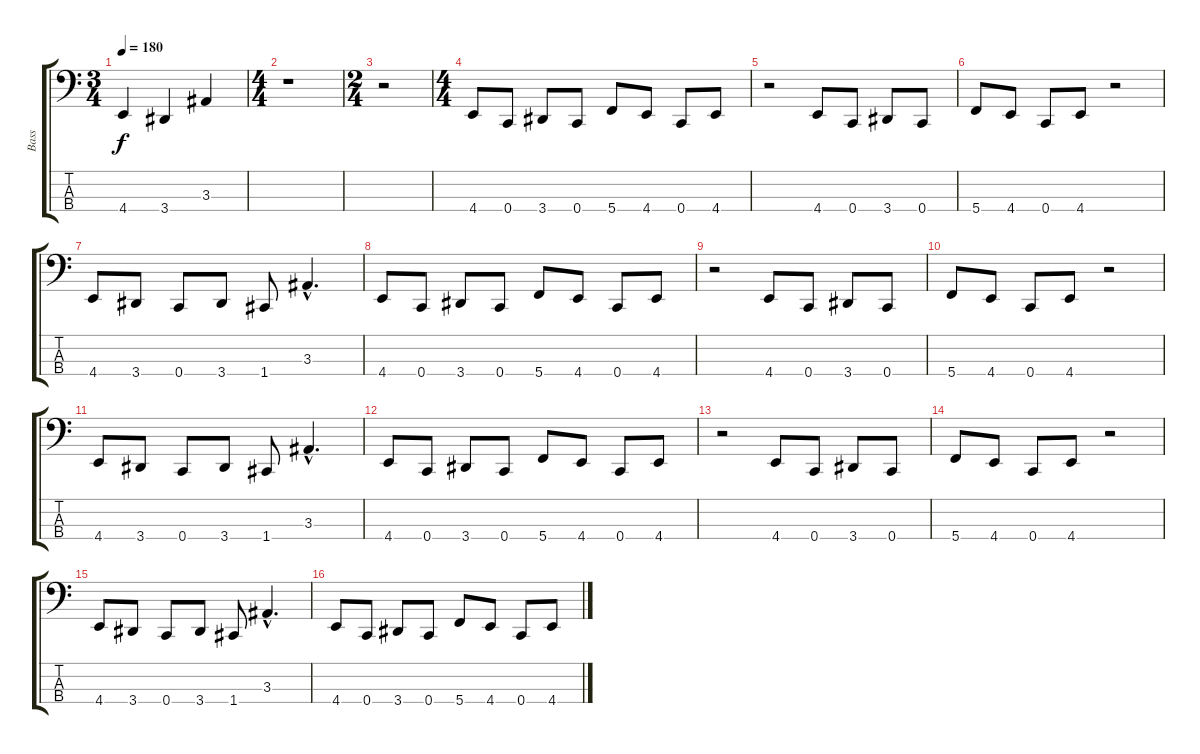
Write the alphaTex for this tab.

\track ("Bass" "Bass") {instrument electricbasspick}
\staff {score tabs}
\tuning (F2 C2 G1 C1) {hide}
\ts (3 4)
\tempo 180
\clef f4
\ks c
4.4.4{dy f} 3.4.4 3.3.4 |
\ts (4 4)
r.1 |
\ts (2 4)
r.2 |
\ts (4 4)
4.4.8 0.4.8 3.4.8 0.4.8 5.4.8 4.4.8 0.4.8 4.4.8 |
r.2 4.4.8 0.4.8 3.4.8 0.4.8 |
5.4.8 4.4.8 0.4.8 4.4.8 r.2 |
4.4.8 3.4.8 0.4.8 3.4.8 1.4.8 3.3{hac}.4{d} |
4.4.8 0.4.8 3.4.8 0.4.8 5.4.8 4.4.8 0.4.8 4.4.8 |
r.2 4.4.8 0.4.8 3.4.8 0.4.8 |
5.4.8 4.4.8 0.4.8 4.4.8 r.2 |
4.4.8 3.4.8 0.4.8 3.4.8 1.4.8 3.3{hac}.4{d} |
4.4.8 0.4.8 3.4.8 0.4.8 5.4.8 4.4.8 0.4.8 4.4.8 |
r.2 4.4.8 0.4.8 3.4.8 0.4.8 |
5.4.8 4.4.8 0.4.8 4.4.8 r.2 |
4.4.8 3.4.8 0.4.8 3.4.8 1.4.8 3.3{hac}.4{d} |
4.4.8 0.4.8 3.4.8 0.4.8 5.4.8 4.4.8 0.4.8 4.4.8
